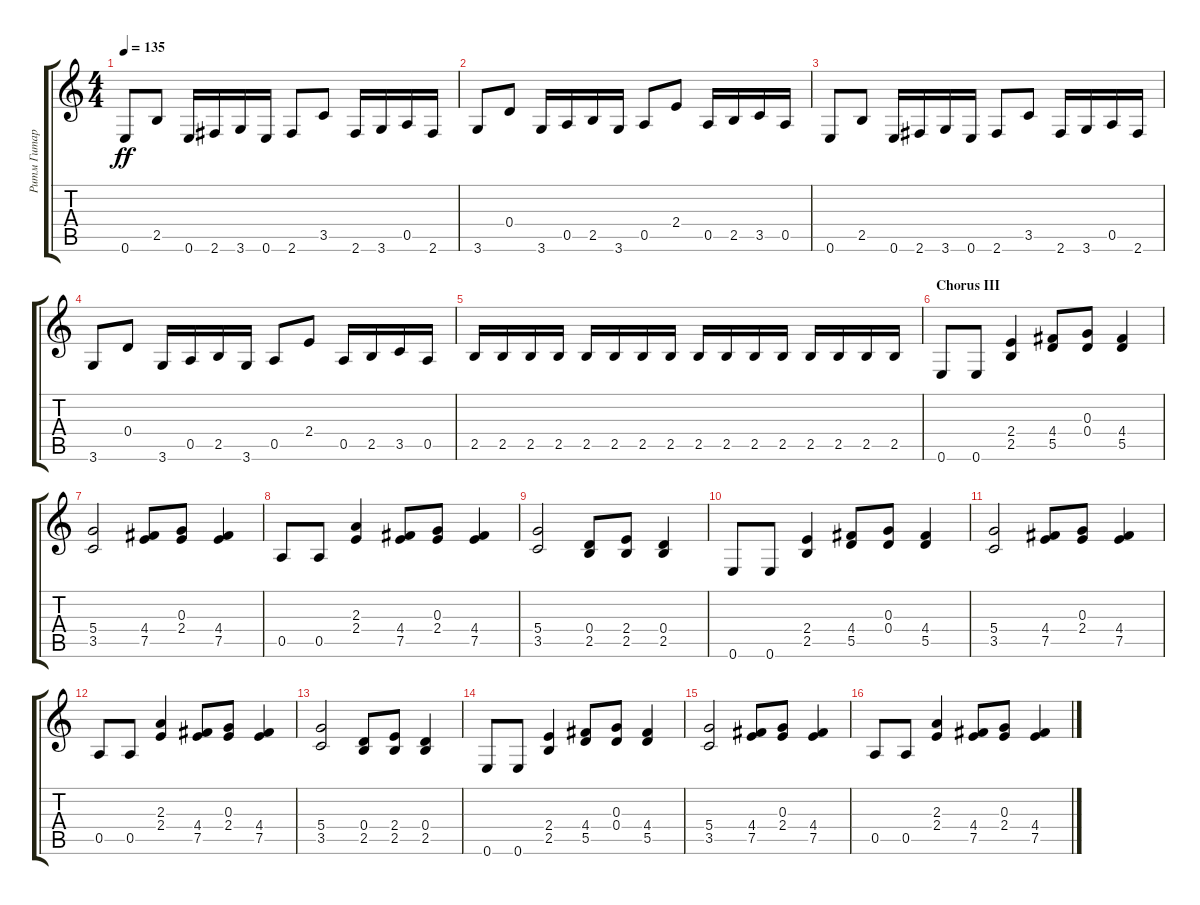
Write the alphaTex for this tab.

\track ("Ритм Гитара" "Ритм Гитар") {instrument distortionguitar}
\staff {score tabs}
\tuning (E4 B3 G3 D3 A2 E2) {hide}
\ts (4 4)
\tempo 135
\clef g2
\ks c
0.6.8{dy ff} 2.5.8 0.6.16 2.6.16 3.6.16 0.6.16 2.6.8 3.5.8 2.6.16 3.6.16 0.5.16 2.6.16 |
3.6.8 0.4.8 3.6.16 0.5.16 2.5.16 3.6.16 0.5.8 2.4.8 0.5.16 2.5.16 3.5.16 0.5.16 |
0.6.8 2.5.8 0.6.16 2.6.16 3.6.16 0.6.16 2.6.8 3.5.8 2.6.16 3.6.16 0.5.16 2.6.16 |
3.6.8 0.4.8 3.6.16 0.5.16 2.5.16 3.6.16 0.5.8 2.4.8 0.5.16 2.5.16 3.5.16 0.5.16 |
2.5.16 2.5.16 2.5.16 2.5.16 2.5.16 2.5.16 2.5.16 2.5.16 2.5.16 2.5.16 2.5.16 2.5.16 2.5.16 2.5.16 2.5.16 2.5.16 |
\section ("" "Chorus III")
0.6.8 0.6.8 (2.4 2.5).4 (4.4 5.5).8 (0.3 0.4).8 (4.4 5.5).4 |
(5.4 3.5).2 (4.4 7.5).8 (0.3 2.4).8 (4.4 7.5).4 |
0.5.8 0.5.8 (2.3 2.4).4 (4.4 7.5).8 (0.3 2.4).8 (4.4 7.5).4 |
(5.4 3.5).2 (0.4 2.5).8 (2.4 2.5).8 (0.4 2.5).4 |
0.6.8 0.6.8 (2.4 2.5).4 (4.4 5.5).8 (0.3 0.4).8 (4.4 5.5).4 |
(5.4 3.5).2 (4.4 7.5).8 (0.3 2.4).8 (4.4 7.5).4 |
0.5.8 0.5.8 (2.3 2.4).4 (4.4 7.5).8 (0.3 2.4).8 (4.4 7.5).4 |
(5.4 3.5).2 (0.4 2.5).8 (2.4 2.5).8 (0.4 2.5).4 |
0.6.8 0.6.8 (2.4 2.5).4 (4.4 5.5).8 (0.3 0.4).8 (4.4 5.5).4 |
(5.4 3.5).2 (4.4 7.5).8 (0.3 2.4).8 (4.4 7.5).4 |
0.5.8 0.5.8 (2.3 2.4).4 (4.4 7.5).8 (0.3 2.4).8 (4.4 7.5).4
